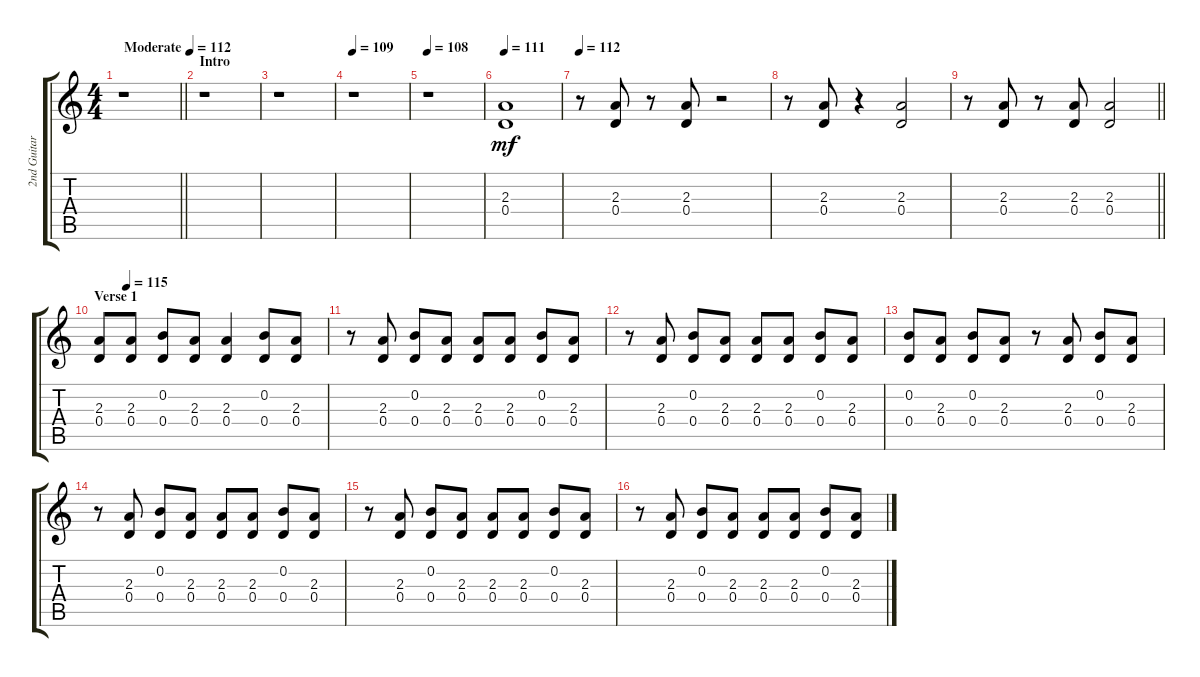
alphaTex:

\track ("2nd Guitar" "2nd Guitar") {instrument overdrivenguitar}
\staff {score tabs}
\tuning (E4 B3 G3 D3 A2 E2) {hide}
\ts (4 4)
\tempo (112 "Moderate")
\clef g2
\barLineRight lightlight
\ks c
r.1{dy mf instrument overdrivenguitar} |
\section ("" "Intro")
r.1 |
r.1 |
\tempo 109
r.1 |
\tempo 108
r.1 |
\tempo 111
(2.3 0.4).1 |
\tempo 112
r.8 (2.3 0.4).8 r.8 (2.3 0.4).8 r.2 |
r.8 (2.3 0.4).8 r.4 (2.3 0.4).2 |
\barLineRight lightlight
r.8 (2.3 0.4).8 r.8 (2.3 0.4).8 (2.3 0.4).2 |
\section ("" "Verse 1")
\tempo (115 0.125)
(2.3 0.4).8 (2.3 0.4).8 (0.2 0.4).8 (2.3 0.4).8 (2.3 0.4).4 (0.2 0.4).8 (2.3 0.4).8 |
r.8 (2.3 0.4).8 (0.2 0.4).8 (2.3 0.4).8 (2.3 0.4).8 (2.3 0.4).8 (0.2 0.4).8 (2.3 0.4).8 |
r.8 (2.3 0.4).8 (0.2 0.4).8 (2.3 0.4).8 (2.3 0.4).8 (2.3 0.4).8 (0.2 0.4).8 (2.3 0.4).8 |
(0.2 0.4).8 (2.3 0.4).8 (0.2 0.4).8 (2.3 0.4).8 r.8 (2.3 0.4).8 (0.2 0.4).8 (2.3 0.4).8 |
r.8 (2.3 0.4).8 (0.2 0.4).8 (2.3 0.4).8 (2.3 0.4).8 (2.3 0.4).8 (0.2 0.4).8 (2.3 0.4).8 |
r.8 (2.3 0.4).8 (0.2 0.4).8 (2.3 0.4).8 (2.3 0.4).8 (2.3 0.4).8 (0.2 0.4).8 (2.3 0.4).8 |
r.8 (2.3 0.4).8 (0.2 0.4).8 (2.3 0.4).8 (2.3 0.4).8 (2.3 0.4).8 (0.2 0.4).8 (2.3 0.4).8
